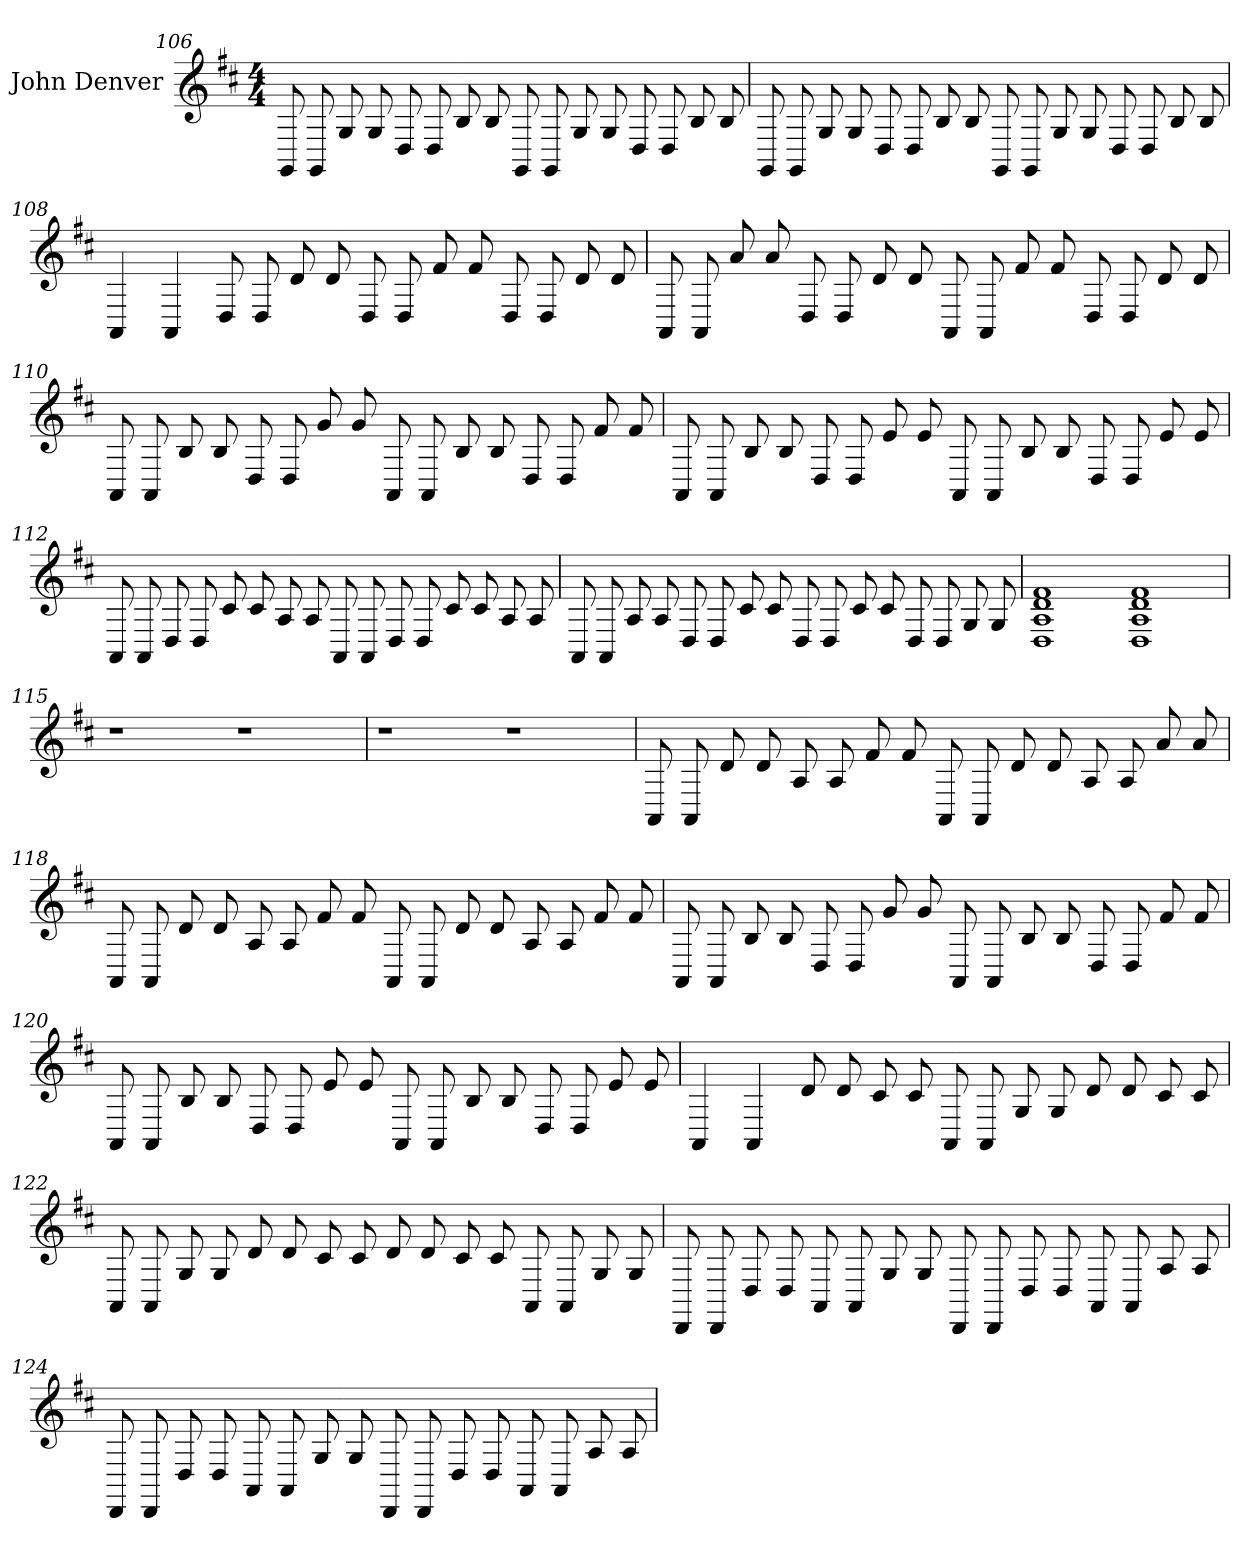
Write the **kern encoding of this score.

**kern
*part1
*staff1
*I"John Denver
*
*k[f#c#]
*M4/4
=106
8GG
8GG
8G
8G
8D
8D
8B
8B
8GG
8GG
8G
8G
8D
8D
8B
8B
=107
8GG
8GG
8G
8G
8D
8D
8B
8B
8GG
8GG
8G
8G
8D
8D
8B
8B
=108
4AA
4AA
8D
8D
8d
8d
8D
8D
8f#
8f#
8D
8D
8d
8d
=109
8AA
8AA
8a
8a
8D
8D
8d
8d
8AA
8AA
8f#
8f#
8D
8D
8d
8d
=110
8AA
8AA
8B
8B
8D
8D
8g
8g
8AA
8AA
8B
8B
8D
8D
8f#
8f#
=111
8AA
8AA
8B
8B
8D
8D
8e
8e
8AA
8AA
8B
8B
8D
8D
8e
8e
=112
8AA
8AA
8D
8D
8c#
8c#
8A
8A
8AA
8AA
8D
8D
8c#
8c#
8A
8A
=113
8AA
8AA
8A
8A
8D
8D
8c#
8c#
8D
8D
8c#
8c#
8D
8D
8G
8G
=114
1f# 1d 1A 1D
1f# 1d 1A 1D
=115
1r
1r
=116
1r
1r
=117
8AA
8AA
8d
8d
8A
8A
8f#
8f#
8AA
8AA
8d
8d
8A
8A
8a
8a
=118
8AA
8AA
8d
8d
8A
8A
8f#
8f#
8AA
8AA
8d
8d
8A
8A
8f#
8f#
=119
8AA
8AA
8B
8B
8D
8D
8g
8g
8AA
8AA
8B
8B
8D
8D
8f#
8f#
=120
8AA
8AA
8B
8B
8D
8D
8e
8e
8AA
8AA
8B
8B
8D
8D
8e
8e
=121
4AA
4AA
8d
8d
8c#
8c#
8AA
8AA
8G
8G
8d
8d
8c#
8c#
=122
8AA
8AA
8G
8G
8d
8d
8c#
8c#
8d
8d
8c#
8c#
8AA
8AA
8G
8G
=123
8DD
8DD
8D
8D
8AA
8AA
8G
8G
8DD
8DD
8D
8D
8AA
8AA
8A
8A
=124
8DD
8DD
8D
8D
8AA
8AA
8G
8G
8DD
8DD
8D
8D
8AA
8AA
8A
8A
=
*-
